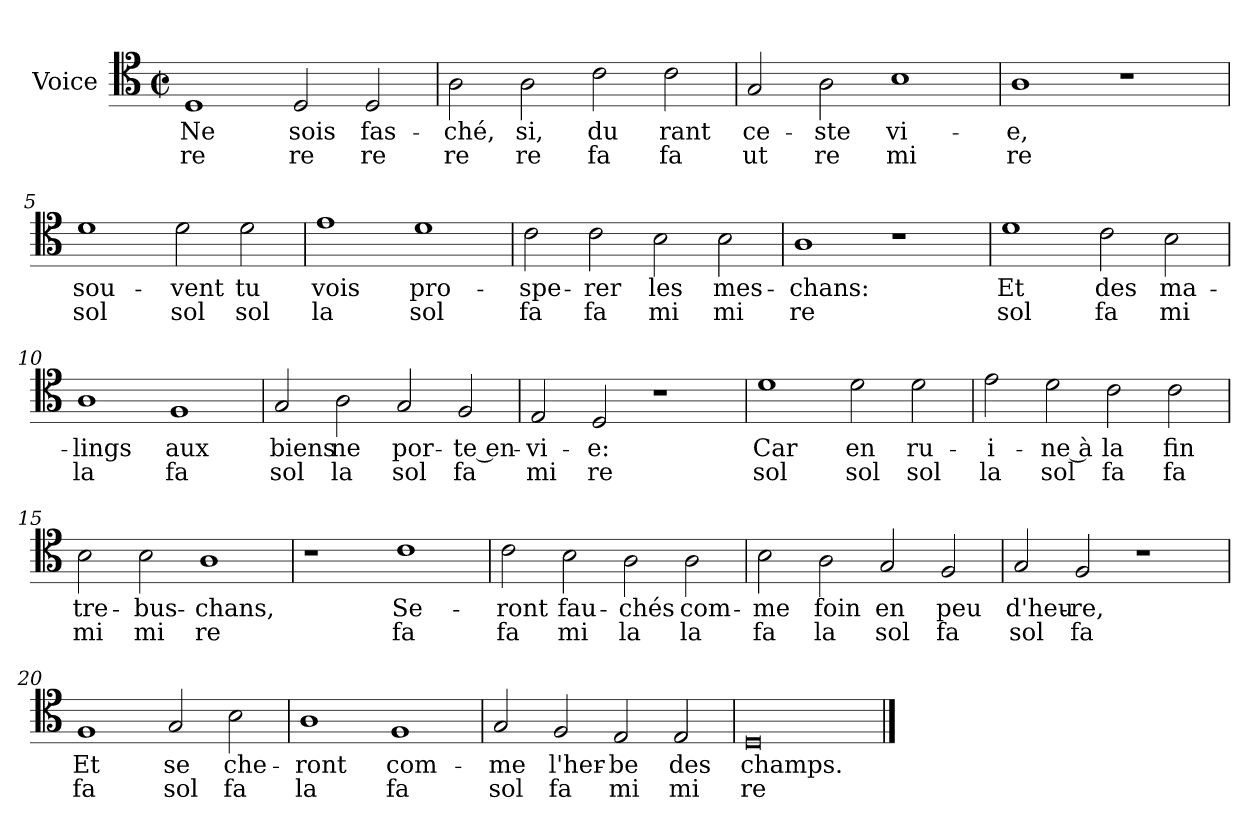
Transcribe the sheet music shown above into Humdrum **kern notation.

**kern	**text	**text
*part1	*part1	*part1
*staff1	*staff1	*staff1
*I"Voice	*	*
*I'Vo.	*	*
*clefC4	*	*
*k[]	*	*
*M4/2	*	*
*met(c|)	*	*
=1	=1	=1
1D	Ne	re
2D/	sois	re
2D/	fas-	re
=2	=2	=2
2A\	-ché,	re
2A\	si,	re
2c\	du	fa
2c\	rant	fa
=3	=3	=3
2G/	ce-	ut
2A\	-ste	re
1B	vi-	mi
=4	=4	=4
1A	-e,	re
1r	.	.
=5	=5	=5
1d	sou-	sol
2d\	-vent	sol
2d\	tu	sol
=6	=6	=6
1e	vois	la
1d	pro-	sol
=7	=7	=7
2c\	-spe-	fa
2c\	-rer	fa
2B\	les	mi
2B\	mes-	mi
=8	=8	=8
1A	-chans:	re
1r	.	.
=9	=9	=9
1d	Et	sol
2c\	des	fa
2B\	ma-	mi
=10	=10	=10
1A	-lings	la
1F	aux	fa
=11	=11	=11
2G/	biens	sol
2A\	ne	la
2G/	por-	sol
2F/	-te en-	fa
=12	=12	=12
2E/	-vi-	mi
2D/	-e:	re
1r	.	.
=13	=13	=13
1d	Car	sol
2d\	en	sol
2d\	ru-	sol
=14	=14	=14
2e\	-i-	la
2d\	-ne à	sol
2c\	la	fa
2c\	fin	fa
=15	=15	=15
2B\	tre-	mi
2B\	-bus-	mi
1A	-chans,	re
=16	=16	=16
1r	.	.
1c	Se-	fa
=17	=17	=17
2c\	-ront	fa
2B\	fau-	mi
2A\	-chés	la
2A\	com-	la
=18	=18	=18
2B\	-me	fa
2A\	foin	la
2G/	en	sol
2F/	peu	fa
=19	=19	=19
2G/	d'heu-	sol
2F/	-re,	fa
1r	.	.
=20	=20	=20
1F	Et	fa
2G/	se	sol
2B\	che-	fa
=21	=21	=21
1A	-ront	la
1F	com-	fa
=22	=22	=22
2G/	-me	sol
2F/	l'her-	fa
2E/	-be	mi
2E/	des	mi
=23	=23	=23
0D	champs.	re
==	==	==
*-	*-	*-
